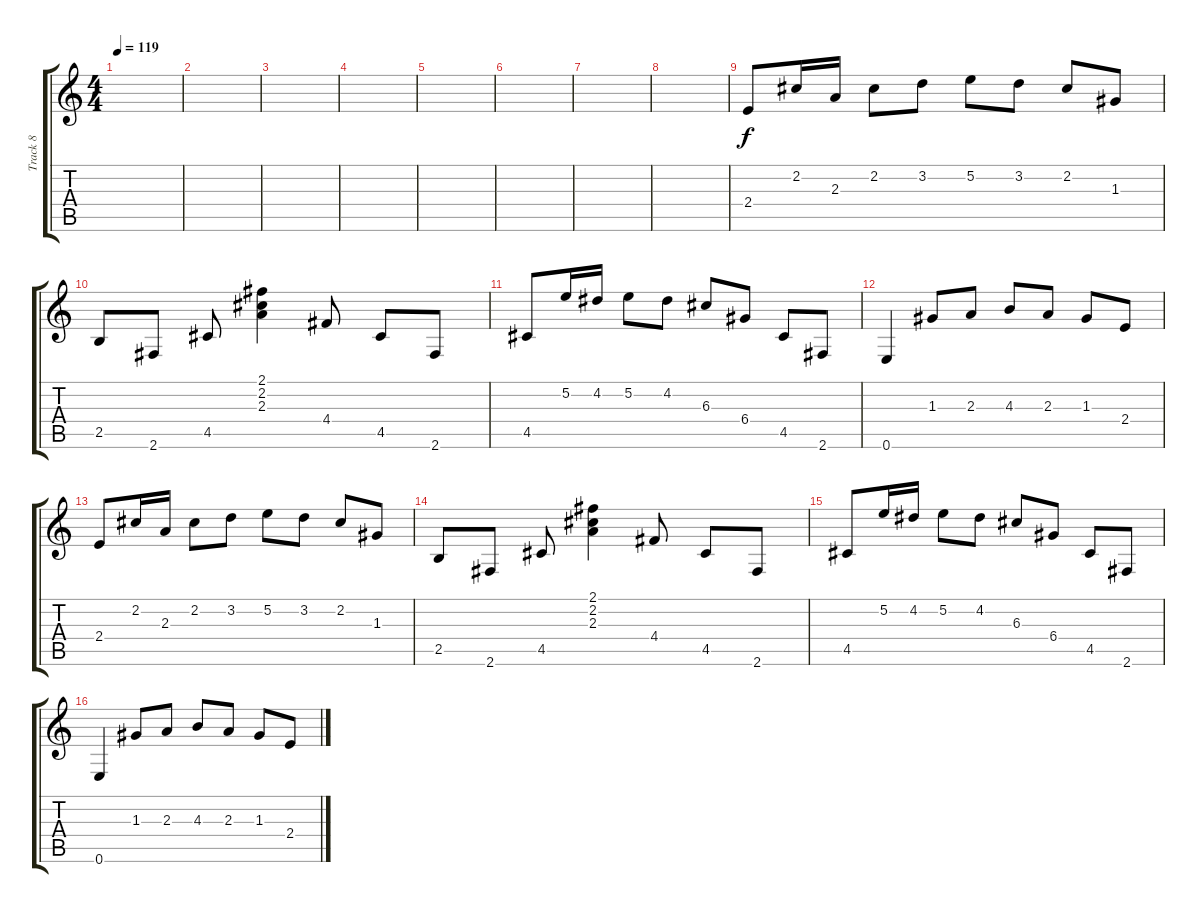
\track ("Track 8" "Track 8") {instrument distortionguitar}
\staff {score tabs}
\tuning (E4 B3 G3 D3 A2 E2) {hide}
\ts (4 4)
\tempo 119
\clef g2
\ks c
|
|
|
|
|
|
|
|
2.4.8 2.2.16 2.3.16 2.2.8 3.2.8 5.2.8 3.2.8 2.2.8 1.3.8 |
2.5.8 2.6.8 4.5.8 (2.1 2.2 2.3).4 4.4.8 4.5.8 2.6.8 |
4.5.8 5.2.16 4.2.16 5.2.8 4.2.8 6.3.8 6.4.8 4.5.8 2.6.8 |
0.6.4 1.3.8 2.3.8 4.3.8 2.3.8 1.3.8 2.4.8 |
2.4.8 2.2.16 2.3.16 2.2.8 3.2.8 5.2.8 3.2.8 2.2.8 1.3.8 |
2.5.8 2.6.8 4.5.8 (2.1 2.2 2.3).4 4.4.8 4.5.8 2.6.8 |
4.5.8 5.2.16 4.2.16 5.2.8 4.2.8 6.3.8 6.4.8 4.5.8 2.6.8 |
0.6.4 1.3.8 2.3.8 4.3.8 2.3.8 1.3.8 2.4.8
